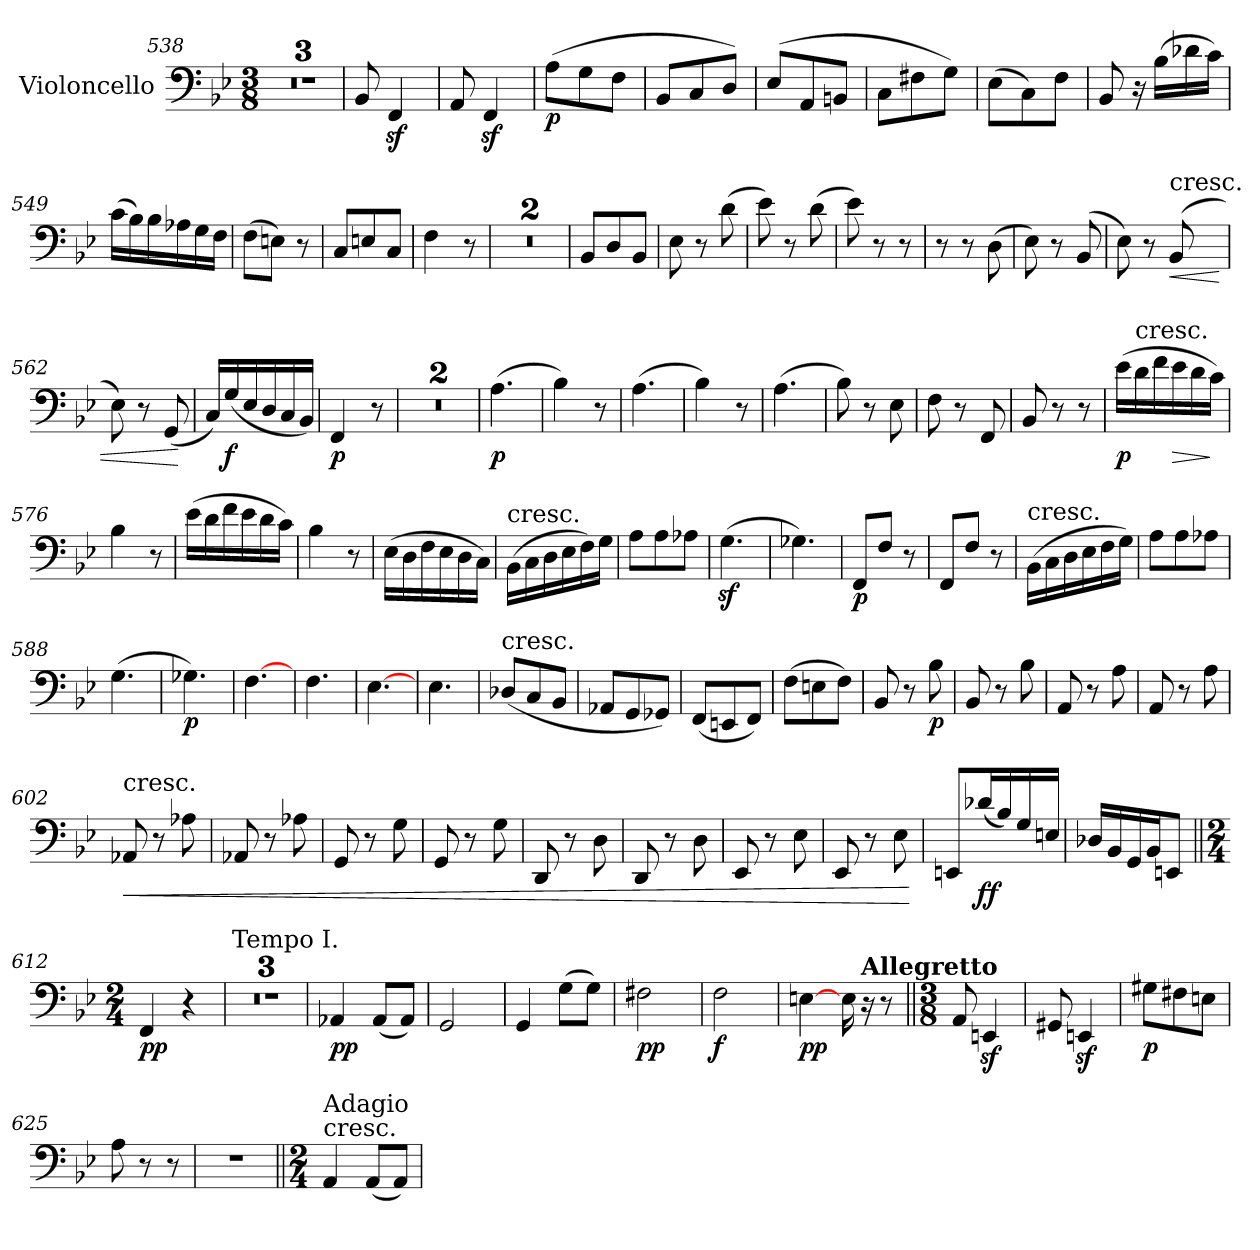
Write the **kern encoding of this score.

**kern	**dynam
*part1	*part1
*staff1	*staff1
*I"Violoncello	*
*I'Vc	*
*clefF4	*
*k[b-e-]	*
*B-:	*
*M3/8	*
=538	=538
4.r	.
=539	=539
4.r	.
=540	=540
4.r	.
=541	=541
8BB-	.
4FFz	.
=542	=542
8AA	.
4FFz	.
=543	=543
(8A\L	p
8G\	.
8F\J	.
=544	=544
8BB-/L	.
8C/	.
8D/J)	.
=545	=545
(8E-/L	.
8AA/	.
8BBn/J	.
=546	=546
8C\L	.
8F#X\	.
8G\J)	.
=547	=547
(8E-\L	.
8C\)	.
8F\J	.
=548	=548
8BB-	.
16r	.
(16B-\LL	.
16d-X\	.
16c\JJ)	.
=549	=549
(16c\LL	.
16B-\)	.
16B-\	.
16A-X\	.
16G\	.
16F\JJ	.
=550	=550
(8F\L	.
8En\J)	.
8r	.
=551	=551
8C/L	.
8En/	.
8C/J	.
=552	=552
4F	.
8r	.
=553	=553
4.r	.
=554	=554
4.r	.
=555	=555
8BB-/L	.
8D/	.
8BB-/J	.
=556	=556
8E-	.
8r	.
(8d	.
=557	=557
8e-)	.
8r	.
(8d	.
=558	=558
8e-)	.
8r	.
8r	.
=559	=559
8r	.
8r	.
(8D	.
=560	=560
8E-)	.
8r	.
(8BB-	.
=561	=561
8E-)	.
8r	.
!LO:TX:a:t=cresc.	!
!	!LO:HP:b
(8BB-	<
=562	=562
8E-)	.
8r	.
(8GG	.
.	[
=563	=563
16C/LL)	.
(16G/	f
16E-/	.
16D/	.
16C/	.
16BB-/JJ)	.
=564	=564
4FF	p
8r	.
=565	=565
4.r	.
=566	=566
4.r	.
=567	=567
(4.A	p
=568	=568
4B-)	.
8r	.
=569	=569
(4.A	.
=570	=570
4B-)	.
8r	.
=571	=571
(4.A	.
=572	=572
8B-)	.
8r	.
8E-	.
=573	=573
8F	.
8r	.
8FF	.
=574	=574
8BB-	.
8r	.
8r	.
=575	=575
(16e-\LL	p
!LO:TX:t=cresc.	!
16d\	.
16f\	.
!	!LO:HP:b
16e-\	>
16d\	.
16c\JJ)	]
=576	=576
4B-	.
8r	.
=577	=577
(16e-\LL	.
16d\	.
16f\	.
16e-\	.
16d\	.
16c\JJ)	.
=578	=578
4B-	.
8r	.
=579	=579
(16E-\LL	.
16D\	.
16F\	.
16E-\	.
16D\	.
16C\JJ)	.
=580	=580
!LO:TX:a:t=cresc.	!
(16BB-\LL	.
16C\	.
16D\	.
16E-\	.
16F\)	.
16G\JJ	.
=581	=581
8A\L	.
8A\	.
8A-X\J	.
=582	=582
(4.Gz	.
=583	=583
4.G-X)	.
=584	=584
8FF/L	p
8F/J	.
8r	.
=585	=585
8FF/L	.
8F/J	.
8r	.
=586	=586
!LO:TX:a:t=cresc.	!
(16BB-\LL	.
16C\	.
16D\	.
16E-\	.
16F\	.
16G\JJ)	.
=587	=587
8A\L	.
8A\	.
8A-X\J	.
=588	=588
(4.G	.
=589	=589
4.G-X)	p
=590	=590
[4.F	.
=591	=591
4.F	.
=592	=592
[4.E-	.
=593	=593
4.E-	.
=594	=594
!LO:TX:a:t=cresc.	!
(8D-X/L	.
8C/	.
8BB-/J	.
=595	=595
8AA-X/L	.
8GG/	.
8GG-X/J)	.
=596	=596
(8FF/L	.
8EEn/	.
8FF/J)	.
=597	=597
(8F\L	.
8En\	.
8F\J)	.
=598	=598
8BB-	.
8r	.
8B-	p
=599	=599
8BB-	.
8r	.
8B-	.
=600	=600
8AA	.
8r	.
8A	.
=601	=601
8AA	.
8r	.
8A	.
=602	=602
!LO:TX:a:t=cresc.	!
!	!LO:HP:b
8AA-X	<
8r	.
8A-X	.
=603	=603
8AA-X	.
8r	.
8A-X	.
=604	=604
8GG	.
8r	.
8G	.
=605	=605
8GG	.
8r	.
8G	.
=606	=606
8DD	.
8r	.
8D	.
=607	=607
8DD	.
8r	.
8D	.
=608	=608
8EE-	.
8r	.
8E-	.
=609	=609
8EE-	.
8r	.
8E-	.
.	[
=610	=610
8EEn/L	.
(16d-X/L	ff
16B-/)	.
16G/	.
16En/JJ	.
=611	=611
16D-X/LL	.
16BB-/	.
16GG/	.
16BB-/J	.
8EEn/J	.
=612||	=612||
*M2/4	*
4FF	pp
4r	.
=613	=613
!LO:TX:a:t=Tempo I.	!
2r	.
=614	=614
2r	.
=615	=615
2r	.
=616	=616
4AA-X	pp
(8AA-/L	.
8AA-/J)	.
=617	=617
2GG	.
=618	=618
4GG	.
(8G\L	.
8G\J)	.
=619	=619
2F#X	pp
=620	=620
2F	f
=621	=621
[4En	pp
16E	.
!LO:TX:a:B:t=Allegretto	!
16r	.
8r	.
=622||	=622||
*M3/8	*
8AA	.
4EEnz	.
=623	=623
8GG#X	.
4EEnz	.
=624	=624
8G#X\L	p
8F#X\	.
8En\J	.
=625	=625
8A	.
8r	.
8r	.
=626	=626
4.r	.
=627||	=627||
*M2/4	*
!LO:TX:a:t=cresc.	!
!LO:TX:a:t=Adagio	!
4AA	.
(8AA/L	.
8AA/J)	.
=	=
*-	*-
